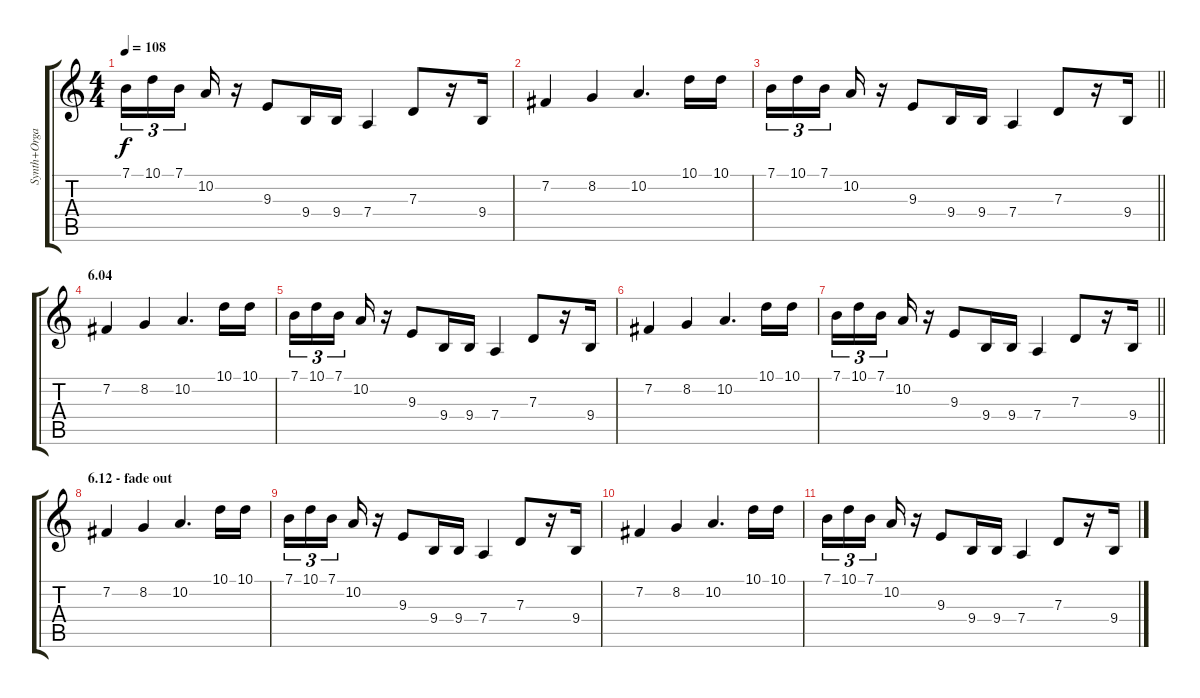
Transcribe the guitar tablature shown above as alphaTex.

\track ("Synth+Organ" "Synth+Orga") {instrument lead2sawtooth}
\staff {score tabs}
\tuning (E4 B3 G3 D3 A2 E2) {hide}
\ts (4 4)
\tempo 108
\clef g2
\ks c
7.1.16{tu (3 2) dy f} 10.1.16{tu (3 2)} 7.1.16{tu (3 2) beam splitsecondary} 10.2.16 r.16 9.3.8 9.4.16 9.4.16 7.4.4 7.3.8 r.16 9.4.16 |
7.2.4 8.2.4 10.2.4{d} 10.1.16 10.1.16 |
\barLineRight lightlight
7.1.16{tu (3 2)} 10.1.16{tu (3 2)} 7.1.16{tu (3 2) beam splitsecondary} 10.2.16 r.16 9.3.8 9.4.16 9.4.16 7.4.4 7.3.8 r.16 9.4.16 |
\section ("" "6.04")
7.2.4 8.2.4 10.2.4{d} 10.1.16 10.1.16 |
7.1.16{tu (3 2)} 10.1.16{tu (3 2)} 7.1.16{tu (3 2) beam splitsecondary} 10.2.16 r.16 9.3.8 9.4.16 9.4.16 7.4.4 7.3.8 r.16 9.4.16 |
7.2.4 8.2.4 10.2.4{d} 10.1.16 10.1.16 |
\barLineRight lightlight
7.1.16{tu (3 2)} 10.1.16{tu (3 2)} 7.1.16{tu (3 2) beam splitsecondary} 10.2.16 r.16 9.3.8 9.4.16 9.4.16 7.4.4 7.3.8 r.16 9.4.16 |
\section ("" "6.12 - fade out")
7.2.4 8.2.4 10.2.4{d} 10.1.16 10.1.16 |
7.1.16{tu (3 2)} 10.1.16{tu (3 2)} 7.1.16{tu (3 2) beam splitsecondary} 10.2.16 r.16 9.3.8 9.4.16 9.4.16 7.4.4 7.3.8 r.16 9.4.16 |
7.2.4 8.2.4 10.2.4{d} 10.1.16 10.1.16 |
7.1.16{tu (3 2)} 10.1.16{tu (3 2)} 7.1.16{tu (3 2) beam splitsecondary} 10.2.16 r.16 9.3.8 9.4.16 9.4.16 7.4.4 7.3.8 r.16 9.4.16
